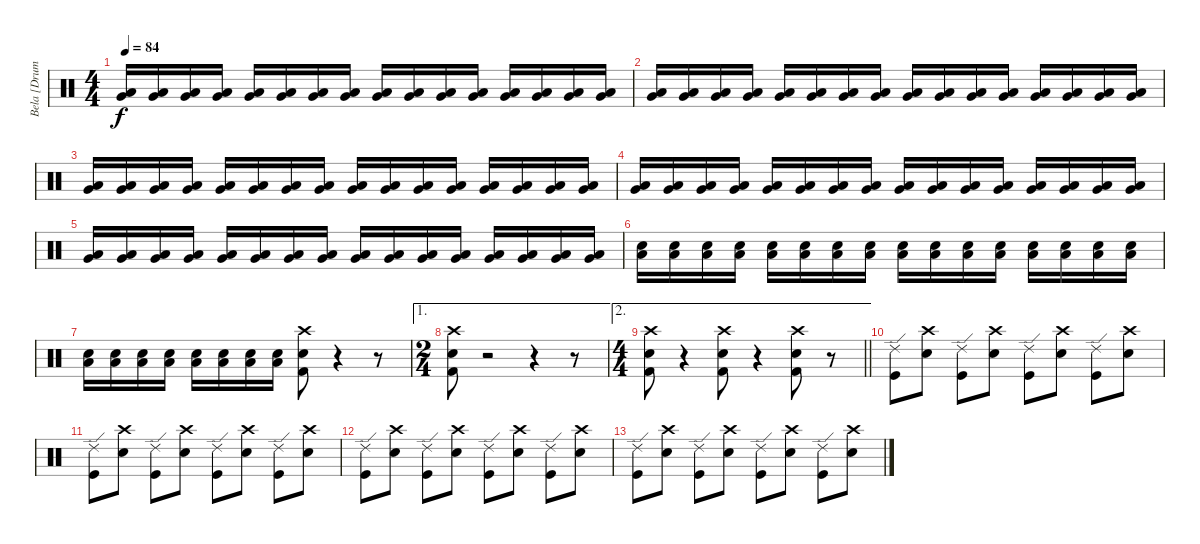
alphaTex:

\track ("Bela [Drums]" "Bela [Drum") {instrument percussion}
\staff {score}
\articulation defaults
\ts (4 4)
\tempo 84
\clef neutral
\ks c
("Very Low Tom (hit)" "Low Floor Tom (hit)").16{dy f} ("Very Low Tom (hit)" "Low Floor Tom (hit)").16 ("Very Low Tom (hit)" "Low Floor Tom (hit)").16 ("Very Low Tom (hit)" "Low Floor Tom (hit)").16 ("Very Low Tom (hit)" "Low Floor Tom (hit)").16 ("Very Low Tom (hit)" "Low Floor Tom (hit)").16 ("Very Low Tom (hit)" "Low Floor Tom (hit)").16 ("Very Low Tom (hit)" "Low Floor Tom (hit)").16 ("Very Low Tom (hit)" "Low Floor Tom (hit)").16 ("Very Low Tom (hit)" "Low Floor Tom (hit)").16 ("Very Low Tom (hit)" "Low Floor Tom (hit)").16 ("Very Low Tom (hit)" "Low Floor Tom (hit)").16 ("Very Low Tom (hit)" "Low Floor Tom (hit)").16 ("Very Low Tom (hit)" "Low Floor Tom (hit)").16 ("Very Low Tom (hit)" "Low Floor Tom (hit)").16 ("Very Low Tom (hit)" "Low Floor Tom (hit)").16 |
("Very Low Tom (hit)" "Low Floor Tom (hit)").16 ("Very Low Tom (hit)" "Low Floor Tom (hit)").16 ("Very Low Tom (hit)" "Low Floor Tom (hit)").16 ("Very Low Tom (hit)" "Low Floor Tom (hit)").16 ("Very Low Tom (hit)" "Low Floor Tom (hit)").16 ("Very Low Tom (hit)" "Low Floor Tom (hit)").16 ("Very Low Tom (hit)" "Low Floor Tom (hit)").16 ("Very Low Tom (hit)" "Low Floor Tom (hit)").16 ("Very Low Tom (hit)" "Low Floor Tom (hit)").16 ("Very Low Tom (hit)" "Low Floor Tom (hit)").16 ("Very Low Tom (hit)" "Low Floor Tom (hit)").16 ("Very Low Tom (hit)" "Low Floor Tom (hit)").16 ("Very Low Tom (hit)" "Low Floor Tom (hit)").16 ("Very Low Tom (hit)" "Low Floor Tom (hit)").16 ("Very Low Tom (hit)" "Low Floor Tom (hit)").16 ("Very Low Tom (hit)" "Low Floor Tom (hit)").16 |
("Very Low Tom (hit)" "Low Floor Tom (hit)").16 ("Very Low Tom (hit)" "Low Floor Tom (hit)").16 ("Very Low Tom (hit)" "Low Floor Tom (hit)").16 ("Very Low Tom (hit)" "Low Floor Tom (hit)").16 ("Very Low Tom (hit)" "Low Floor Tom (hit)").16 ("Very Low Tom (hit)" "Low Floor Tom (hit)").16 ("Very Low Tom (hit)" "Low Floor Tom (hit)").16 ("Very Low Tom (hit)" "Low Floor Tom (hit)").16 ("Very Low Tom (hit)" "Low Floor Tom (hit)").16 ("Very Low Tom (hit)" "Low Floor Tom (hit)").16 ("Very Low Tom (hit)" "Low Floor Tom (hit)").16 ("Very Low Tom (hit)" "Low Floor Tom (hit)").16 ("Very Low Tom (hit)" "Low Floor Tom (hit)").16 ("Very Low Tom (hit)" "Low Floor Tom (hit)").16 ("Very Low Tom (hit)" "Low Floor Tom (hit)").16 ("Very Low Tom (hit)" "Low Floor Tom (hit)").16 |
("Very Low Tom (hit)" "Low Floor Tom (hit)").16 ("Very Low Tom (hit)" "Low Floor Tom (hit)").16 ("Very Low Tom (hit)" "Low Floor Tom (hit)").16 ("Very Low Tom (hit)" "Low Floor Tom (hit)").16 ("Very Low Tom (hit)" "Low Floor Tom (hit)").16 ("Very Low Tom (hit)" "Low Floor Tom (hit)").16 ("Very Low Tom (hit)" "Low Floor Tom (hit)").16 ("Very Low Tom (hit)" "Low Floor Tom (hit)").16 ("Very Low Tom (hit)" "Low Floor Tom (hit)").16 ("Very Low Tom (hit)" "Low Floor Tom (hit)").16 ("Very Low Tom (hit)" "Low Floor Tom (hit)").16 ("Very Low Tom (hit)" "Low Floor Tom (hit)").16 ("Very Low Tom (hit)" "Low Floor Tom (hit)").16 ("Very Low Tom (hit)" "Low Floor Tom (hit)").16 ("Very Low Tom (hit)" "Low Floor Tom (hit)").16 ("Very Low Tom (hit)" "Low Floor Tom (hit)").16 |
("Very Low Tom (hit)" "Low Floor Tom (hit)").16 ("Very Low Tom (hit)" "Low Floor Tom (hit)").16 ("Very Low Tom (hit)" "Low Floor Tom (hit)").16 ("Very Low Tom (hit)" "Low Floor Tom (hit)").16 ("Very Low Tom (hit)" "Low Floor Tom (hit)").16 ("Very Low Tom (hit)" "Low Floor Tom (hit)").16 ("Very Low Tom (hit)" "Low Floor Tom (hit)").16 ("Very Low Tom (hit)" "Low Floor Tom (hit)").16 ("Very Low Tom (hit)" "Low Floor Tom (hit)").16 ("Very Low Tom (hit)" "Low Floor Tom (hit)").16 ("Very Low Tom (hit)" "Low Floor Tom (hit)").16 ("Very Low Tom (hit)" "Low Floor Tom (hit)").16 ("Very Low Tom (hit)" "Low Floor Tom (hit)").16 ("Very Low Tom (hit)" "Low Floor Tom (hit)").16 ("Very Low Tom (hit)" "Low Floor Tom (hit)").16 ("Very Low Tom (hit)" "Low Floor Tom (hit)").16 |
("Electric Snare (hit)" "Low Floor Tom (hit)").16 ("Electric Snare (hit)" "Low Floor Tom (hit)").16 ("Electric Snare (hit)" "Low Floor Tom (hit)").16 ("Electric Snare (hit)" "Low Floor Tom (hit)").16 ("Electric Snare (hit)" "Low Floor Tom (hit)").16 ("Electric Snare (hit)" "Low Floor Tom (hit)").16 ("Electric Snare (hit)" "Low Floor Tom (hit)").16 ("Electric Snare (hit)" "Low Floor Tom (hit)").16 ("Electric Snare (hit)" "Low Floor Tom (hit)").16 ("Electric Snare (hit)" "Low Floor Tom (hit)").16 ("Electric Snare (hit)" "Low Floor Tom (hit)").16 ("Electric Snare (hit)" "Low Floor Tom (hit)").16 ("Electric Snare (hit)" "Low Floor Tom (hit)").16 ("Electric Snare (hit)" "Low Floor Tom (hit)").16 ("Electric Snare (hit)" "Low Floor Tom (hit)").16 ("Electric Snare (hit)" "Low Floor Tom (hit)").16 |
("Electric Snare (hit)" "Low Floor Tom (hit)").16 ("Electric Snare (hit)" "Low Floor Tom (hit)").16 ("Electric Snare (hit)" "Low Floor Tom (hit)").16 ("Electric Snare (hit)" "Low Floor Tom (hit)").16 ("Electric Snare (hit)" "Low Floor Tom (hit)").16 ("Electric Snare (hit)" "Low Floor Tom (hit)").16 ("Electric Snare (hit)" "Low Floor Tom (hit)").16 ("Electric Snare (hit)" "Low Floor Tom (hit)").16 ("Electric Snare (hit)" "Kick (hit) 2" "Crash high (hit)").8 r.4 r.8 |
\ae 1
\ts (2 4)
("Electric Snare (hit)" "Kick (hit) 2" "Crash high (hit)").8 r.2 r.4 r.8 |
\ae 2
\ts (4 4)
\barLineRight lightlight
("Electric Snare (hit)" "Kick (hit) 2" "Crash high (hit)").8 r.4 ("Electric Snare (hit)" "Kick (hit) 2" "Crash high (hit)").8 r.4 ("Electric Snare (hit)" "Kick (hit) 2" "Crash high (hit)").8 r.8 |
("Kick (hit)" "Ride (edge) 2").8 ("Snare (hit) 2" "Crash high (hit)").8 ("Kick (hit)" "Ride (edge) 2").8 ("Snare (hit) 2" "Crash high (hit)").8 ("Kick (hit)" "Ride (edge) 2").8 ("Snare (hit) 2" "Crash high (hit)").8 ("Kick (hit)" "Ride (edge) 2").8 ("Snare (hit) 2" "Crash high (hit)").8 |
("Kick (hit)" "Ride (edge) 2").8 ("Snare (hit) 2" "Crash high (hit)").8 ("Kick (hit)" "Ride (edge) 2").8 ("Snare (hit) 2" "Crash high (hit)").8 ("Kick (hit)" "Ride (edge) 2").8 ("Snare (hit) 2" "Crash high (hit)").8 ("Kick (hit)" "Ride (edge) 2").8 ("Snare (hit) 2" "Crash high (hit)").8 |
("Kick (hit)" "Ride (edge) 2").8 ("Snare (hit) 2" "Crash high (hit)").8 ("Kick (hit)" "Ride (edge) 2").8 ("Snare (hit) 2" "Crash high (hit)").8 ("Kick (hit)" "Ride (edge) 2").8 ("Snare (hit) 2" "Crash high (hit)").8 ("Kick (hit)" "Ride (edge) 2").8 ("Snare (hit) 2" "Crash high (hit)").8 |
("Kick (hit)" "Ride (edge) 2").8 ("Snare (hit) 2" "Crash high (hit)").8 ("Kick (hit)" "Ride (edge) 2").8 ("Snare (hit) 2" "Crash high (hit)").8 ("Kick (hit)" "Ride (edge) 2").8 ("Snare (hit) 2" "Crash high (hit)").8 ("Kick (hit)" "Ride (edge) 2").8 ("Snare (hit) 2" "Crash high (hit)").8
